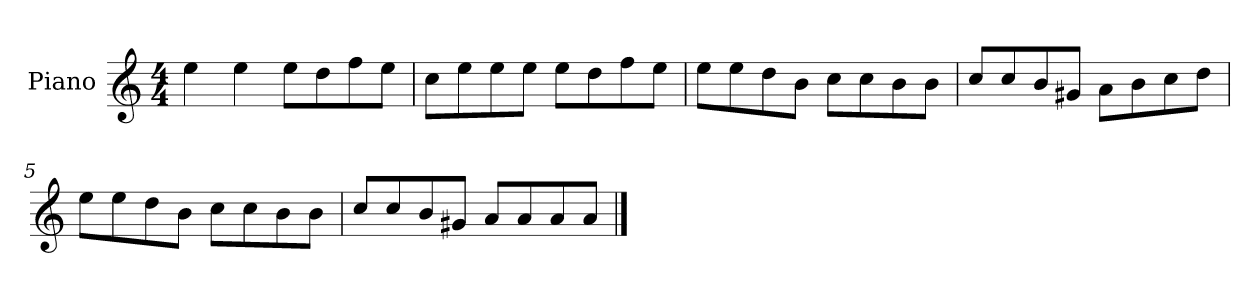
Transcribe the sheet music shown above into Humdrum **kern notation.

**kern
*part1
*staff1
*I"Piano
*I'P-no
*clefG2
*k[]
*M4/4
*MM90
=1
4ee\
4ee\
8ee\L
8dd\
8ff\
8ee\J
=2
8cc\L
8ee\
8ee\
8ee\J
8ee\L
8dd\
8ff\
8ee\J
=3
8ee\L
8ee\
8dd\
8b\J
8cc\L
8cc\
8b\
8b\J
=4
8cc/L
8cc/
8b/
8g#X/J
8a\L
8b\
8cc\
8dd\J
=5
8ee\L
8ee\
8dd\
8b\J
8cc\L
8cc\
8b\
8b\J
!!LO:LB:g=z
=6
8cc/L
8cc/
8b/
8g#X/J
8a/L
8a/
8a/
8a/J
==
*-
